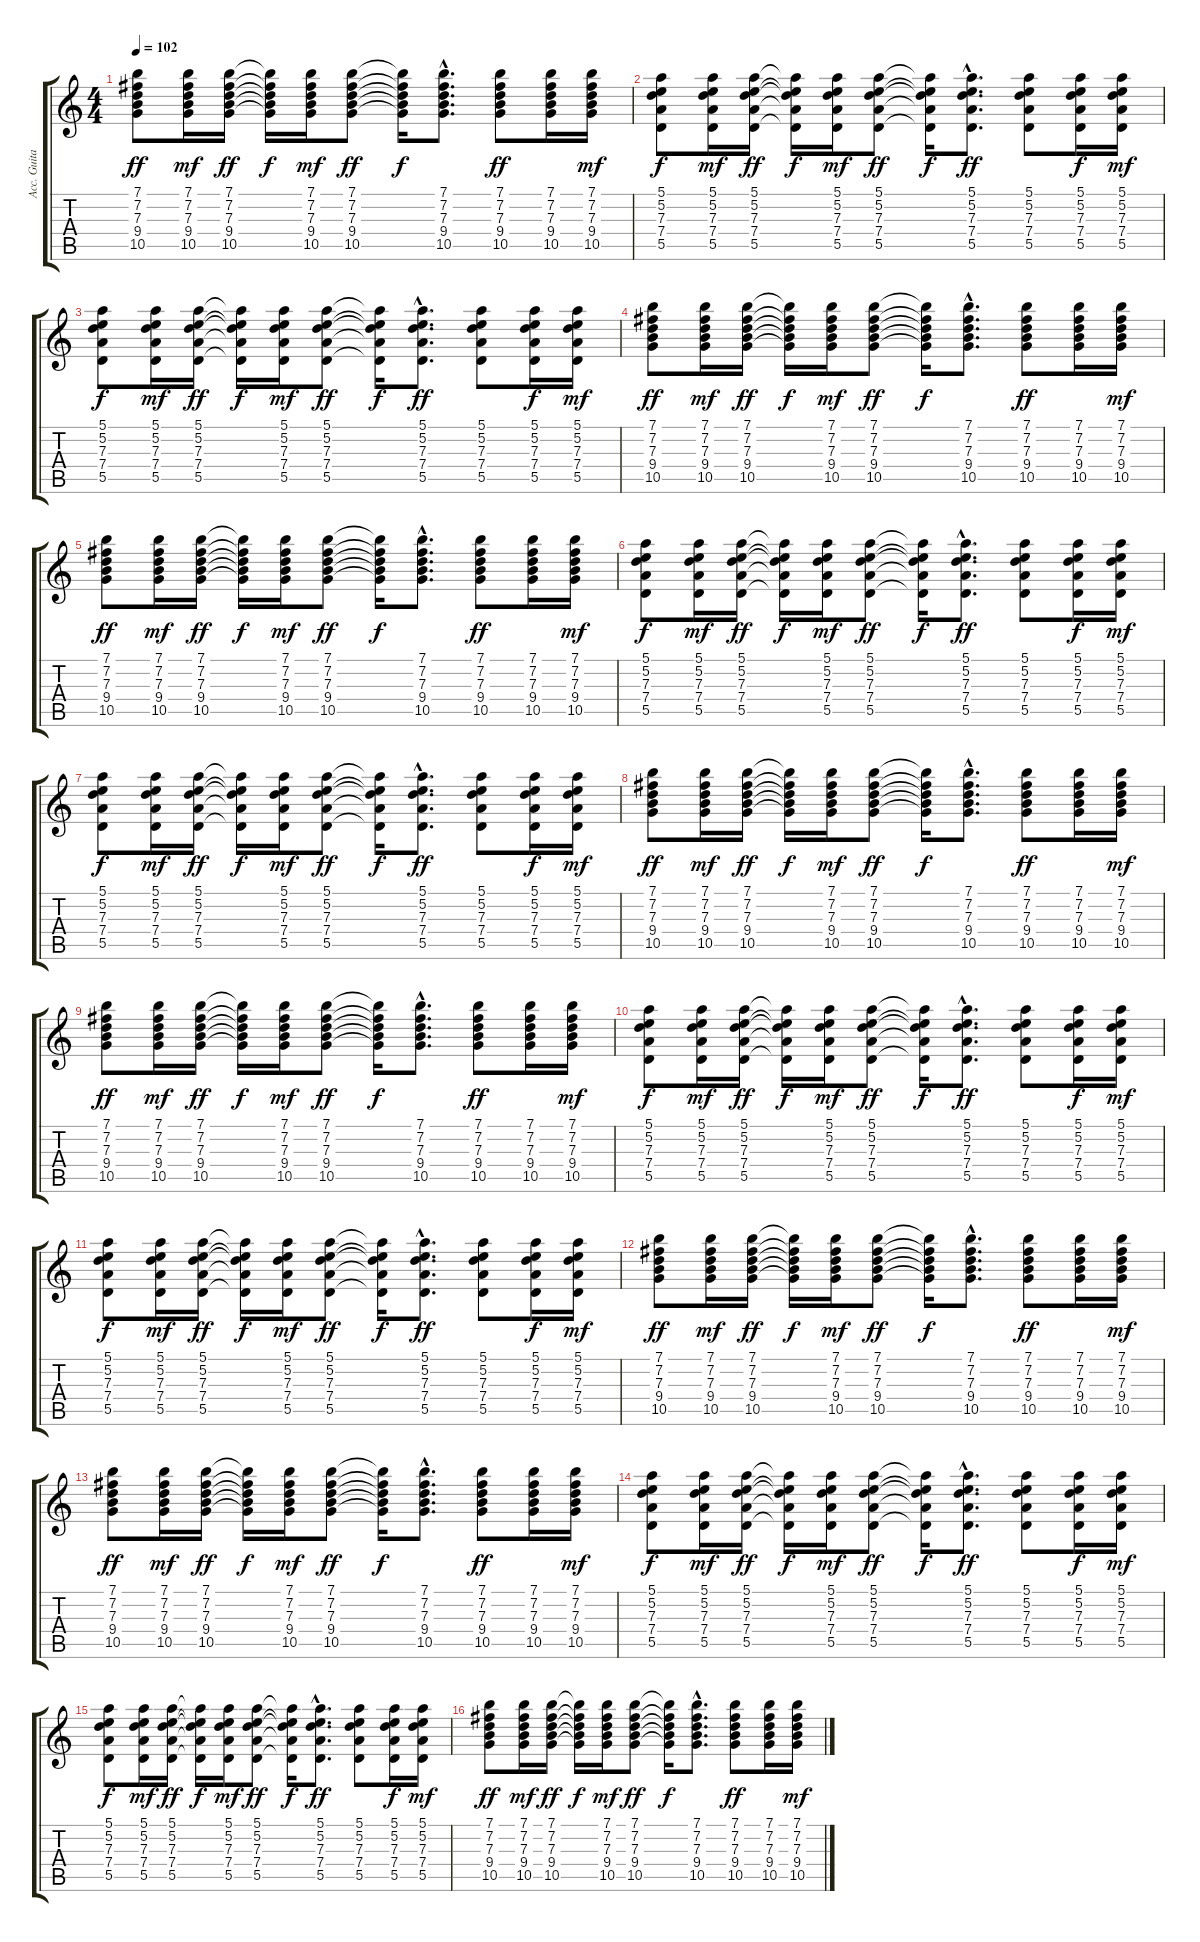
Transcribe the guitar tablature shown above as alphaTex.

\track ("Acc. Guitar 2" "Acc. Guita") {instrument acousticguitarsteel}
\staff {score tabs}
\tuning (E4 B3 G3 D3 A2 E2) {hide}
\ts (4 4)
\tempo 102
\clef g2
\ks c
(7.1 7.2 7.3 9.4 10.5).8{dy ff} (7.1 7.2 7.3 9.4 10.5).16{dy mf} (7.1 7.2 7.3 9.4 10.5).16{dy ff} (7.1{t} 7.2{t} 7.3{t} 9.4{t} 10.5{t}).16{dy f} (7.1 7.2 7.3 9.4 10.5).16{dy mf} (7.1 7.2 7.3 9.4 10.5).8{dy ff} (7.1{t} 7.2{t} 7.3{t} 9.4{t} 10.5{t}).16{dy f} (7.1{hac} 7.2{hac} 7.3{hac} 9.4{hac} 10.5{hac}).8{d} (7.1 7.2 7.3 9.4 10.5).8{dy ff} (7.1 7.2 7.3 9.4 10.5).16 (7.1 7.2 7.3 9.4 10.5).16{dy mf} |
(5.1 5.2 7.3 7.4 5.5).8{dy f} (5.1 5.2 7.3 7.4 5.5).16{dy mf} (5.1 5.2 7.3 7.4 5.5).16{dy ff} (5.1{t} 5.2{t} 7.3{t} 7.4{t} 5.5{t}).16{dy f} (5.1 5.2 7.3 7.4 5.5).16{dy mf} (5.1 5.2 7.3 7.4 5.5).8{dy ff} (5.1{t} 5.2{t} 7.3{t} 7.4{t} 5.5{t}).16{dy f} (5.1{hac} 5.2{hac} 7.3{hac} 7.4{hac} 5.5{hac}).8{d dy ff} (5.1 5.2 7.3 7.4 5.5).8 (5.1 5.2 7.3 7.4 5.5).16{dy f} (5.1 5.2 7.3 7.4 5.5).16{dy mf} |
(5.1 5.2 7.3 7.4 5.5).8{dy f} (5.1 5.2 7.3 7.4 5.5).16{dy mf} (5.1 5.2 7.3 7.4 5.5).16{dy ff} (5.1{t} 5.2{t} 7.3{t} 7.4{t} 5.5{t}).16{dy f} (5.1 5.2 7.3 7.4 5.5).16{dy mf} (5.1 5.2 7.3 7.4 5.5).8{dy ff} (5.1{t} 5.2{t} 7.3{t} 7.4{t} 5.5{t}).16{dy f} (5.1{hac} 5.2{hac} 7.3{hac} 7.4{hac} 5.5{hac}).8{d dy ff} (5.1 5.2 7.3 7.4 5.5).8 (5.1 5.2 7.3 7.4 5.5).16{dy f} (5.1 5.2 7.3 7.4 5.5).16{dy mf} |
(7.1 7.2 7.3 9.4 10.5).8{dy ff} (7.1 7.2 7.3 9.4 10.5).16{dy mf} (7.1 7.2 7.3 9.4 10.5).16{dy ff} (7.1{t} 7.2{t} 7.3{t} 9.4{t} 10.5{t}).16{dy f} (7.1 7.2 7.3 9.4 10.5).16{dy mf} (7.1 7.2 7.3 9.4 10.5).8{dy ff} (7.1{t} 7.2{t} 7.3{t} 9.4{t} 10.5{t}).16{dy f} (7.1{hac} 7.2{hac} 7.3{hac} 9.4{hac} 10.5{hac}).8{d} (7.1 7.2 7.3 9.4 10.5).8{dy ff} (7.1 7.2 7.3 9.4 10.5).16 (7.1 7.2 7.3 9.4 10.5).16{dy mf} |
(7.1 7.2 7.3 9.4 10.5).8{dy ff} (7.1 7.2 7.3 9.4 10.5).16{dy mf} (7.1 7.2 7.3 9.4 10.5).16{dy ff} (7.1{t} 7.2{t} 7.3{t} 9.4{t} 10.5{t}).16{dy f} (7.1 7.2 7.3 9.4 10.5).16{dy mf} (7.1 7.2 7.3 9.4 10.5).8{dy ff} (7.1{t} 7.2{t} 7.3{t} 9.4{t} 10.5{t}).16{dy f} (7.1{hac} 7.2{hac} 7.3{hac} 9.4{hac} 10.5{hac}).8{d} (7.1 7.2 7.3 9.4 10.5).8{dy ff} (7.1 7.2 7.3 9.4 10.5).16 (7.1 7.2 7.3 9.4 10.5).16{dy mf} |
(5.1 5.2 7.3 7.4 5.5).8{dy f} (5.1 5.2 7.3 7.4 5.5).16{dy mf} (5.1 5.2 7.3 7.4 5.5).16{dy ff} (5.1{t} 5.2{t} 7.3{t} 7.4{t} 5.5{t}).16{dy f} (5.1 5.2 7.3 7.4 5.5).16{dy mf} (5.1 5.2 7.3 7.4 5.5).8{dy ff} (5.1{t} 5.2{t} 7.3{t} 7.4{t} 5.5{t}).16{dy f} (5.1{hac} 5.2{hac} 7.3{hac} 7.4{hac} 5.5{hac}).8{d dy ff} (5.1 5.2 7.3 7.4 5.5).8 (5.1 5.2 7.3 7.4 5.5).16{dy f} (5.1 5.2 7.3 7.4 5.5).16{dy mf} |
(5.1 5.2 7.3 7.4 5.5).8{dy f} (5.1 5.2 7.3 7.4 5.5).16{dy mf} (5.1 5.2 7.3 7.4 5.5).16{dy ff} (5.1{t} 5.2{t} 7.3{t} 7.4{t} 5.5{t}).16{dy f} (5.1 5.2 7.3 7.4 5.5).16{dy mf} (5.1 5.2 7.3 7.4 5.5).8{dy ff} (5.1{t} 5.2{t} 7.3{t} 7.4{t} 5.5{t}).16{dy f} (5.1{hac} 5.2{hac} 7.3{hac} 7.4{hac} 5.5{hac}).8{d dy ff} (5.1 5.2 7.3 7.4 5.5).8 (5.1 5.2 7.3 7.4 5.5).16{dy f} (5.1 5.2 7.3 7.4 5.5).16{dy mf} |
(7.1 7.2 7.3 9.4 10.5).8{dy ff} (7.1 7.2 7.3 9.4 10.5).16{dy mf} (7.1 7.2 7.3 9.4 10.5).16{dy ff} (7.1{t} 7.2{t} 7.3{t} 9.4{t} 10.5{t}).16{dy f} (7.1 7.2 7.3 9.4 10.5).16{dy mf} (7.1 7.2 7.3 9.4 10.5).8{dy ff} (7.1{t} 7.2{t} 7.3{t} 9.4{t} 10.5{t}).16{dy f} (7.1{hac} 7.2{hac} 7.3{hac} 9.4{hac} 10.5{hac}).8{d} (7.1 7.2 7.3 9.4 10.5).8{dy ff} (7.1 7.2 7.3 9.4 10.5).16 (7.1 7.2 7.3 9.4 10.5).16{dy mf} |
(7.1 7.2 7.3 9.4 10.5).8{dy ff} (7.1 7.2 7.3 9.4 10.5).16{dy mf} (7.1 7.2 7.3 9.4 10.5).16{dy ff} (7.1{t} 7.2{t} 7.3{t} 9.4{t} 10.5{t}).16{dy f} (7.1 7.2 7.3 9.4 10.5).16{dy mf} (7.1 7.2 7.3 9.4 10.5).8{dy ff} (7.1{t} 7.2{t} 7.3{t} 9.4{t} 10.5{t}).16{dy f} (7.1{hac} 7.2{hac} 7.3{hac} 9.4{hac} 10.5{hac}).8{d} (7.1 7.2 7.3 9.4 10.5).8{dy ff} (7.1 7.2 7.3 9.4 10.5).16 (7.1 7.2 7.3 9.4 10.5).16{dy mf} |
(5.1 5.2 7.3 7.4 5.5).8{dy f} (5.1 5.2 7.3 7.4 5.5).16{dy mf} (5.1 5.2 7.3 7.4 5.5).16{dy ff} (5.1{t} 5.2{t} 7.3{t} 7.4{t} 5.5{t}).16{dy f} (5.1 5.2 7.3 7.4 5.5).16{dy mf} (5.1 5.2 7.3 7.4 5.5).8{dy ff} (5.1{t} 5.2{t} 7.3{t} 7.4{t} 5.5{t}).16{dy f} (5.1{hac} 5.2{hac} 7.3{hac} 7.4{hac} 5.5{hac}).8{d dy ff} (5.1 5.2 7.3 7.4 5.5).8 (5.1 5.2 7.3 7.4 5.5).16{dy f} (5.1 5.2 7.3 7.4 5.5).16{dy mf} |
(5.1 5.2 7.3 7.4 5.5).8{dy f} (5.1 5.2 7.3 7.4 5.5).16{dy mf} (5.1 5.2 7.3 7.4 5.5).16{dy ff} (5.1{t} 5.2{t} 7.3{t} 7.4{t} 5.5{t}).16{dy f} (5.1 5.2 7.3 7.4 5.5).16{dy mf} (5.1 5.2 7.3 7.4 5.5).8{dy ff} (5.1{t} 5.2{t} 7.3{t} 7.4{t} 5.5{t}).16{dy f} (5.1{hac} 5.2{hac} 7.3{hac} 7.4{hac} 5.5{hac}).8{d dy ff} (5.1 5.2 7.3 7.4 5.5).8 (5.1 5.2 7.3 7.4 5.5).16{dy f} (5.1 5.2 7.3 7.4 5.5).16{dy mf} |
(7.1 7.2 7.3 9.4 10.5).8{dy ff} (7.1 7.2 7.3 9.4 10.5).16{dy mf} (7.1 7.2 7.3 9.4 10.5).16{dy ff} (7.1{t} 7.2{t} 7.3{t} 9.4{t} 10.5{t}).16{dy f} (7.1 7.2 7.3 9.4 10.5).16{dy mf} (7.1 7.2 7.3 9.4 10.5).8{dy ff} (7.1{t} 7.2{t} 7.3{t} 9.4{t} 10.5{t}).16{dy f} (7.1{hac} 7.2{hac} 7.3{hac} 9.4{hac} 10.5{hac}).8{d} (7.1 7.2 7.3 9.4 10.5).8{dy ff} (7.1 7.2 7.3 9.4 10.5).16 (7.1 7.2 7.3 9.4 10.5).16{dy mf} |
(7.1 7.2 7.3 9.4 10.5).8{dy ff} (7.1 7.2 7.3 9.4 10.5).16{dy mf} (7.1 7.2 7.3 9.4 10.5).16{dy ff} (7.1{t} 7.2{t} 7.3{t} 9.4{t} 10.5{t}).16{dy f} (7.1 7.2 7.3 9.4 10.5).16{dy mf} (7.1 7.2 7.3 9.4 10.5).8{dy ff} (7.1{t} 7.2{t} 7.3{t} 9.4{t} 10.5{t}).16{dy f} (7.1{hac} 7.2{hac} 7.3{hac} 9.4{hac} 10.5{hac}).8{d} (7.1 7.2 7.3 9.4 10.5).8{dy ff} (7.1 7.2 7.3 9.4 10.5).16 (7.1 7.2 7.3 9.4 10.5).16{dy mf} |
(5.1 5.2 7.3 7.4 5.5).8{dy f} (5.1 5.2 7.3 7.4 5.5).16{dy mf} (5.1 5.2 7.3 7.4 5.5).16{dy ff} (5.1{t} 5.2{t} 7.3{t} 7.4{t} 5.5{t}).16{dy f} (5.1 5.2 7.3 7.4 5.5).16{dy mf} (5.1 5.2 7.3 7.4 5.5).8{dy ff} (5.1{t} 5.2{t} 7.3{t} 7.4{t} 5.5{t}).16{dy f} (5.1{hac} 5.2{hac} 7.3{hac} 7.4{hac} 5.5{hac}).8{d dy ff} (5.1 5.2 7.3 7.4 5.5).8 (5.1 5.2 7.3 7.4 5.5).16{dy f} (5.1 5.2 7.3 7.4 5.5).16{dy mf} |
(5.1 5.2 7.3 7.4 5.5).8{dy f} (5.1 5.2 7.3 7.4 5.5).16{dy mf} (5.1 5.2 7.3 7.4 5.5).16{dy ff} (5.1{t} 5.2{t} 7.3{t} 7.4{t} 5.5{t}).16{dy f} (5.1 5.2 7.3 7.4 5.5).16{dy mf} (5.1 5.2 7.3 7.4 5.5).8{dy ff} (5.1{t} 5.2{t} 7.3{t} 7.4{t} 5.5{t}).16{dy f} (5.1{hac} 5.2{hac} 7.3{hac} 7.4{hac} 5.5{hac}).8{d dy ff} (5.1 5.2 7.3 7.4 5.5).8 (5.1 5.2 7.3 7.4 5.5).16{dy f} (5.1 5.2 7.3 7.4 5.5).16{dy mf} |
(7.1 7.2 7.3 9.4 10.5).8{dy ff} (7.1 7.2 7.3 9.4 10.5).16{dy mf} (7.1 7.2 7.3 9.4 10.5).16{dy ff} (7.1{t} 7.2{t} 7.3{t} 9.4{t} 10.5{t}).16{dy f} (7.1 7.2 7.3 9.4 10.5).16{dy mf} (7.1 7.2 7.3 9.4 10.5).8{dy ff} (7.1{t} 7.2{t} 7.3{t} 9.4{t} 10.5{t}).16{dy f} (7.1{hac} 7.2{hac} 7.3{hac} 9.4{hac} 10.5{hac}).8{d} (7.1 7.2 7.3 9.4 10.5).8{dy ff} (7.1 7.2 7.3 9.4 10.5).16 (7.1 7.2 7.3 9.4 10.5).16{dy mf}
